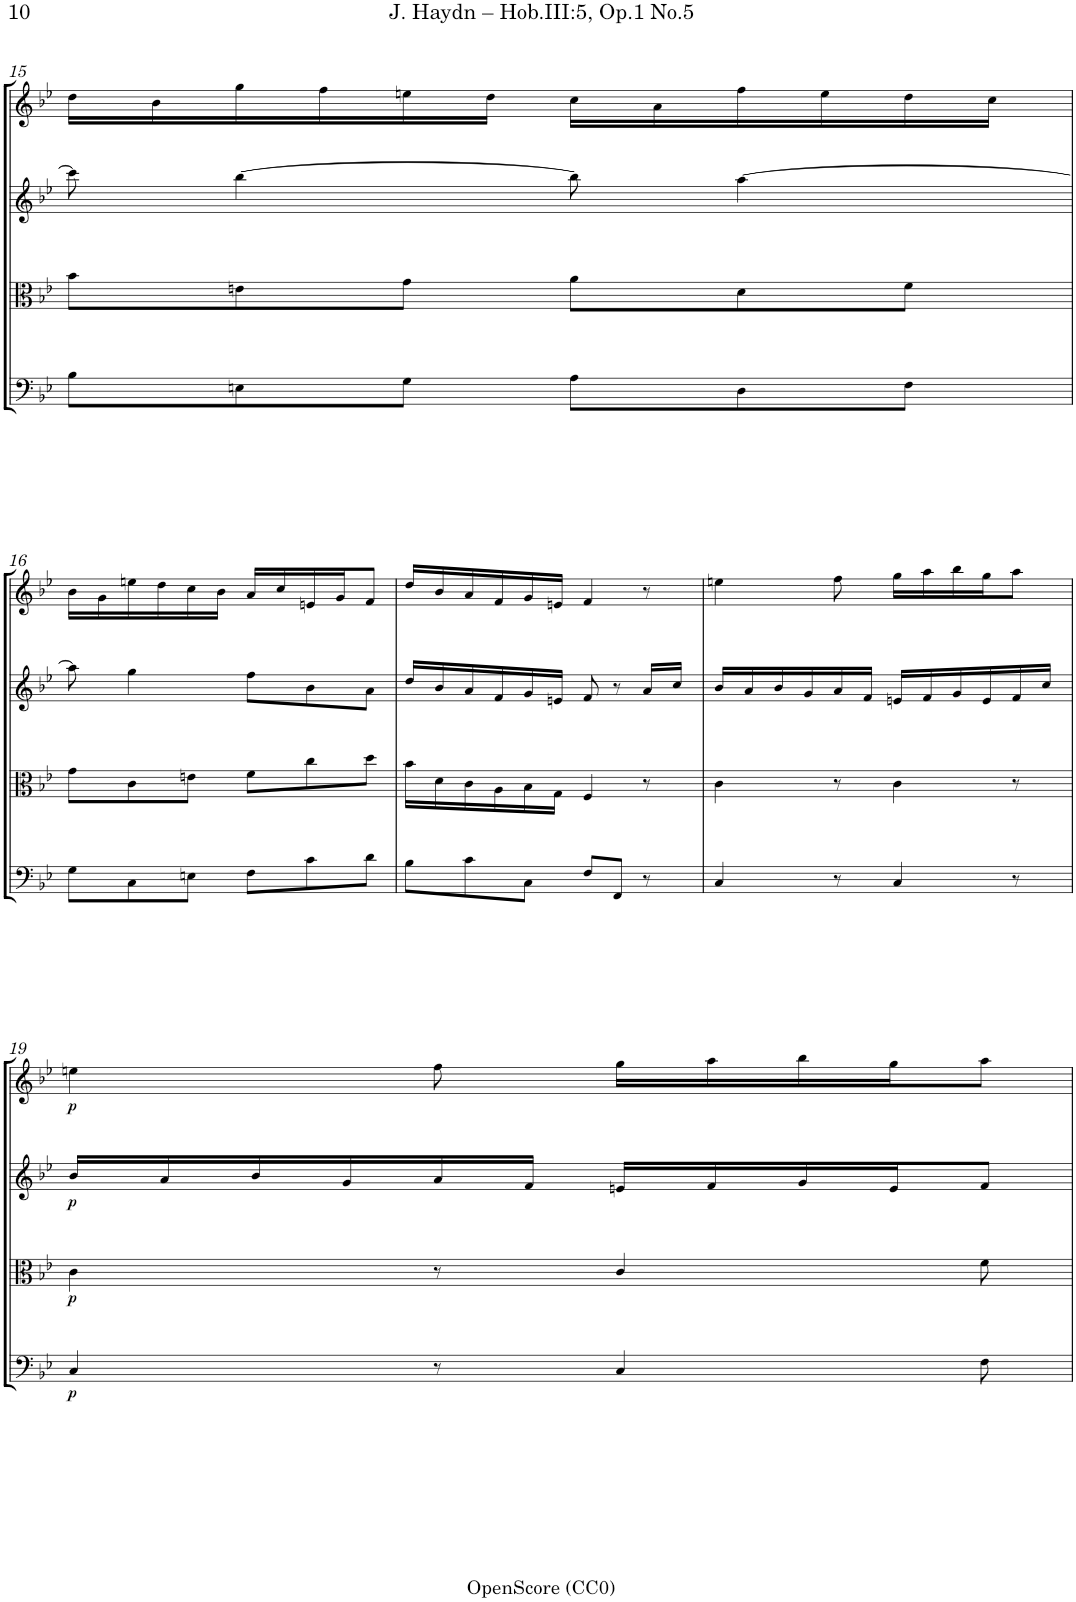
**kern	**dynam	**kern	**dynam	**kern	**dynam	**kern	**dynam
*part4	*part4	*part3	*part3	*part2	*part2	*part1	*part1
*staff4	*staff4	*staff3	*staff3	*staff2	*staff2	*staff1	*staff1
*I"Violoncello	*	*I"Viola	*	*I"Violin 2	*	*I"Violin 1	*
*I'Vc	*	*I'Vla	*	*I'Vln	*	*I'Vln	*
!!LO:PB:g=z
*clefF4	*	*clefC3	*	*clefG2	*	*clefG2	*
*k[b-e-]	*	*k[b-e-]	*	*k[b-e-]	*	*k[b-e-]	*
*M6/8	*	*M6/8	*	*M6/8	*	*M6/8	*
=15	=15	=15	=15	=15	=15	=15	=15
8B-\L	.	8b-\L	.	8ccc\]	.	16dd\LL	.
.	.	.	.	.	.	16b-\	.
8En\	.	8en\	.	[4bb-\	.	16gg\	.
.	.	.	.	.	.	16ff\	.
8G\J	.	8g\J	.	.	.	16een\	.
.	.	.	.	.	.	16dd\JJ	.
8A\L	.	8a\L	.	8bb-\]	.	16cc\LL	.
.	.	.	.	.	.	16a\	.
8D\	.	8d\	.	[4aa\	.	16ff\	.
.	.	.	.	.	.	16ee\	.
8F\J	.	8f\J	.	.	.	16dd\	.
.	.	.	.	.	.	16cc\JJ	.
!!LO:LB:g=z
=16	=16	=16	=16	=16	=16	=16	=16
8G\L	.	8g\L	.	8aa\]	.	16b-\LL	.
.	.	.	.	.	.	16g\	.
8C\	.	8c\	.	4gg\	.	16een\	.
.	.	.	.	.	.	16dd\	.
8En\J	.	8en\J	.	.	.	16cc\	.
.	.	.	.	.	.	16b-\JJ	.
8F\L	.	8f\L	.	8ff\L	.	16a/LL	.
.	.	.	.	.	.	16cc/	.
8c\	.	8cc\	.	8b-\	.	16en/	.
.	.	.	.	.	.	16g/J	.
8d\J	.	8dd\J	.	8a\J	.	8f/J	.
=17	=17	=17	=17	=17	=17	=17	=17
8B-\L	.	16b-\LL	.	16dd/LL	.	16dd/LL	.
.	.	16d\	.	16b-/	.	16b-/	.
8c\	.	16c\	.	16a/	.	16a/	.
.	.	16A\	.	16f/	.	16f/	.
8C\J	.	16B-\	.	16g/	.	16g/	.
.	.	16G\JJ	.	16en/JJ	.	16en/JJ	.
8F/L	.	4F/	.	8f/	.	4f/	.
8FF/J	.	.	.	8r	.	.	.
8r	.	8r	.	16a/LL	.	8r	.
.	.	.	.	16cc/JJ	.	.	.
=18	=18	=18	=18	=18	=18	=18	=18
4C/	.	4c\	.	16b-/LL	.	4een\	.
.	.	.	.	16a/	.	.	.
.	.	.	.	16b-/	.	.	.
.	.	.	.	16g/	.	.	.
8r	.	8r	.	16a/	.	8ff\	.
.	.	.	.	16f/JJ	.	.	.
4C/	.	4c\	.	16en/LL	.	16gg\LL	.
.	.	.	.	16f/	.	16aa\	.
.	.	.	.	16g/	.	16bb-\	.
.	.	.	.	16e/	.	16gg\J	.
8r	.	8r	.	16f/	.	8aa\J	.
.	.	.	.	16cc/JJ	.	.	.
!!LO:LB:g=z
=19	=19	=19	=19	=19	=19	=19	=19
!	!LO:DY:b	!	!LO:DY:b	!	!LO:DY:b	!	!LO:DY:b
4C/	p	4c\	p	16b-/LL	p	4een\	p
.	.	.	.	16a/	.	.	.
.	.	.	.	16b-/	.	.	.
.	.	.	.	16g/	.	.	.
8r	.	8r	.	16a/	.	8ff\	.
.	.	.	.	16f/JJ	.	.	.
4C/	.	4c/	.	16en/LL	.	16gg\LL	.
.	.	.	.	16f/	.	16aa\	.
.	.	.	.	16g/	.	16bb-\	.
.	.	.	.	16e/J	.	16gg\J	.
8F\	.	8f\	.	8f/J	.	8aa\J	.
=	=	=	=	=	=	=	=
*-	*-	*-	*-	*-	*-	*-	*-
